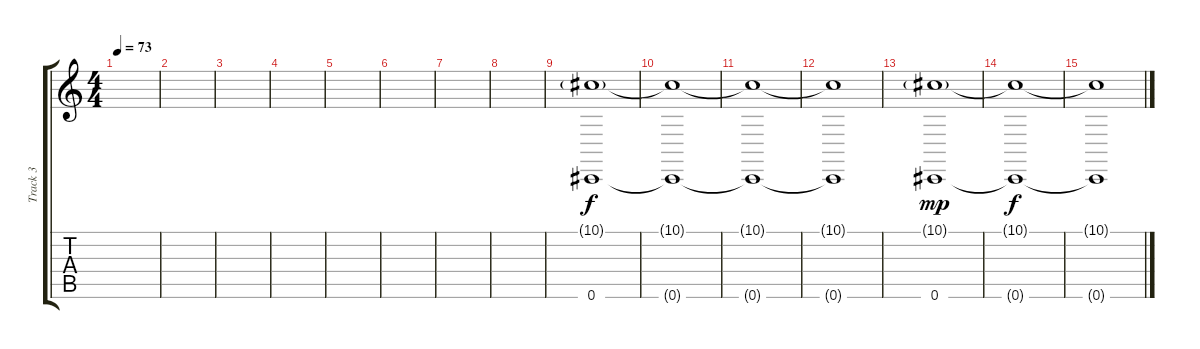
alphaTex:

\track ("Track 3" "Track 3") {instrument choiraahs}
\staff {score tabs}
\tuning (Eb4 Bb3 Gb3 Db3 Ab2 Db2) {hide}
\ts (4 4)
\tempo 73
\clef g2
\ks c
|
|
|
|
|
|
|
|
(10.1{g} 0.6).1 |
(10.1{t} 0.6{t}).1{dy f} |
(10.1{t} 0.6{t}).1 |
(10.1{t} 0.6{t}).1 |
(10.1{g} 0.6).1{dy mp} |
(10.1{t} 0.6{t}).1{dy f} |
(10.1{t} 0.6{t}).1
